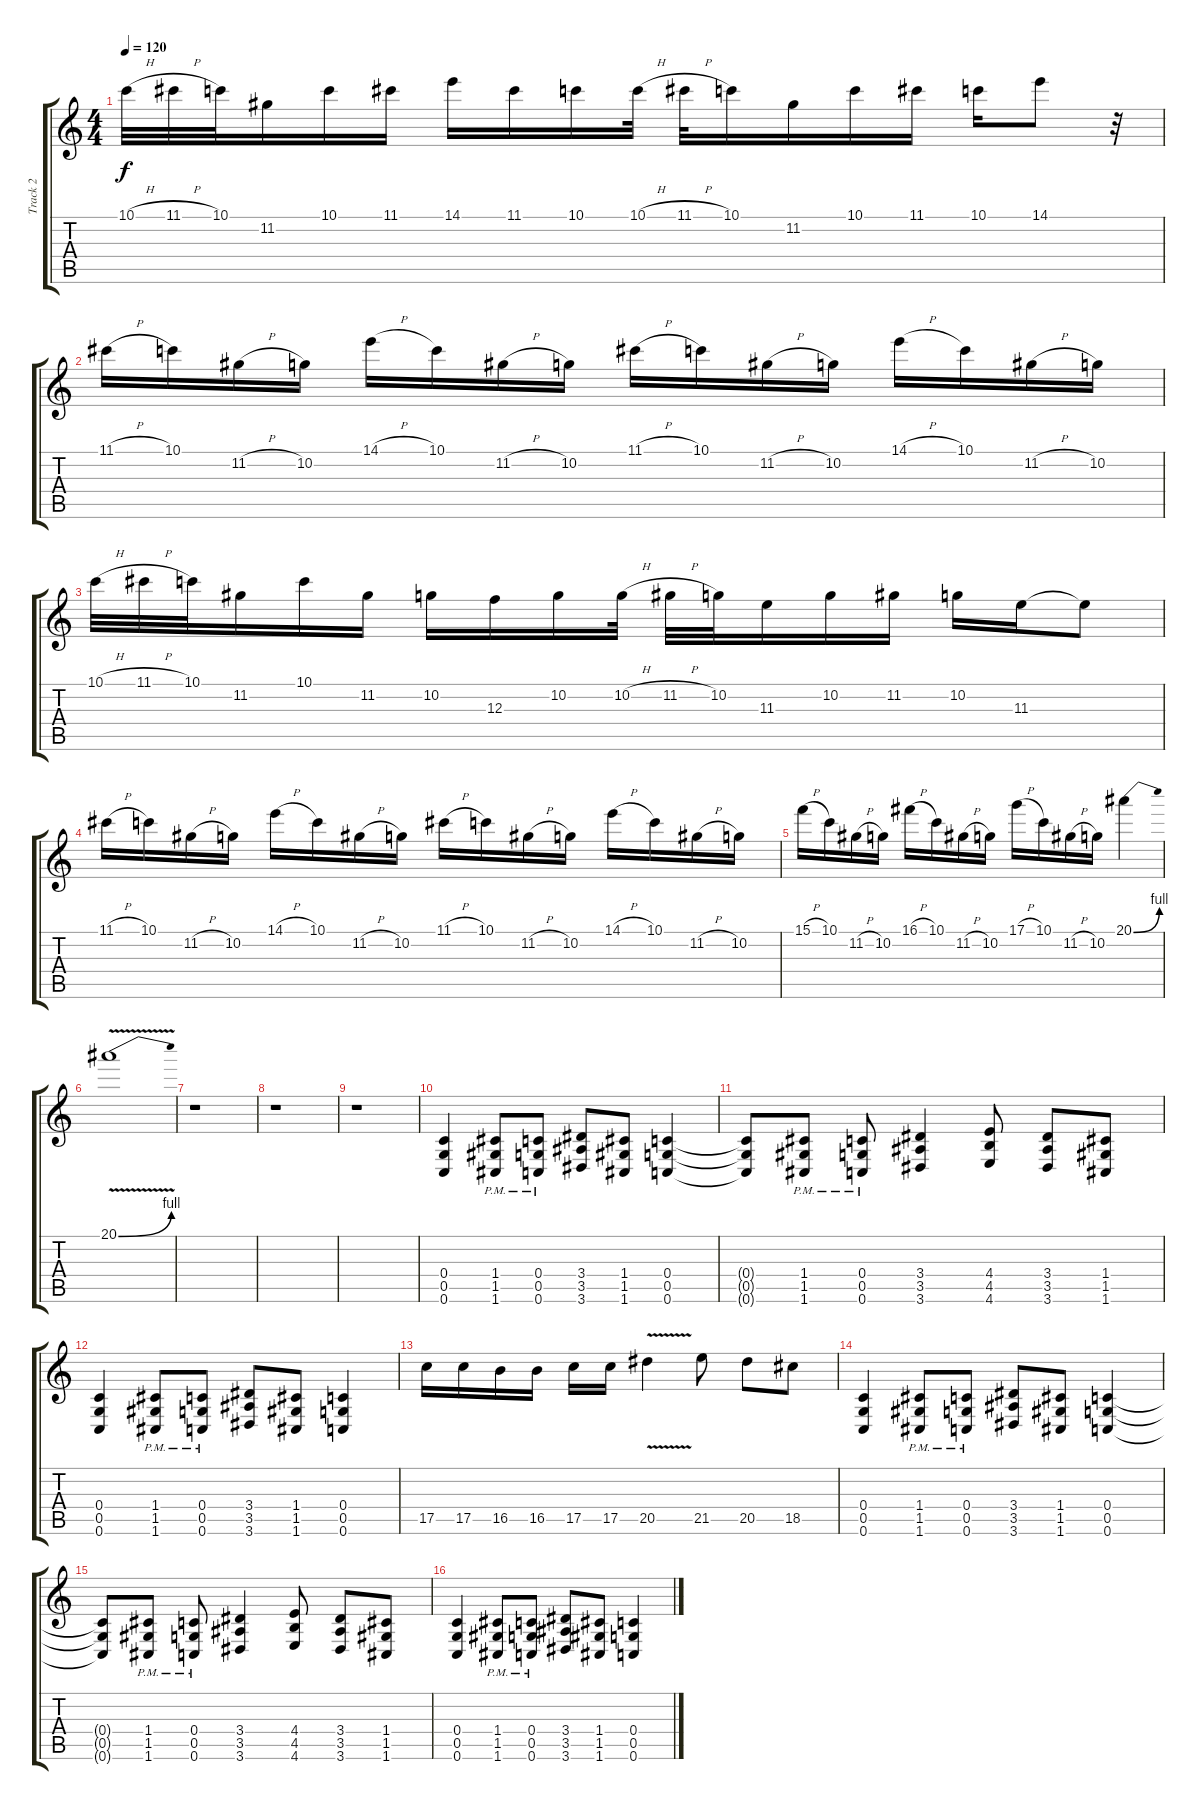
\track ("Track 2" "Track 2") {instrument distortionguitar}
\staff {score tabs}
\tuning (D4 A3 F3 C3 G2 C2) {hide}
\ts (4 4)
\tempo 120
\clef g2
\ks c
10.1{h}.32{dy f} 11.1{h}.32 10.1.32 11.2.16 10.1.16 11.1.16 14.1.16 11.1.16 10.1.16 10.1{h}.32 11.1{h}.32 10.1.16 11.2.16 10.1.16 11.1.16 10.1.16 14.1.8 r.32 |
11.1{h}.16 10.1.16 11.2{h}.16 10.2.16 14.1{h}.16 10.1.16 11.2{h}.16 10.2.16 11.1{h}.16 10.1.16 11.2{h}.16 10.2.16 14.1{h}.16 10.1.16 11.2{h}.16 10.2.16 |
10.1{h}.32 11.1{h}.32 10.1.32 11.2.16 10.1.16 11.2.16 10.2.16 12.3.16 10.2.16 10.2{h}.32 11.2{h}.32 10.2.32 11.3.16 10.2.16 11.2.16 10.2.16 11.3.16 11.3{t}.8 |
11.1{h}.16 10.1.16 11.2{h}.16 10.2.16 14.1{h}.16 10.1.16 11.2{h}.16 10.2.16 11.1{h}.16 10.1.16 11.2{h}.16 10.2.16 14.1{h}.16 10.1.16 11.2{h}.16 10.2.16 |
15.1{h}.16 10.1.16 11.2{h}.16 10.2.16 16.1{h}.16 10.1.16 11.2{h}.16 10.2.16 17.1{h}.16 10.1.16 11.2{h}.16 10.2.16 20.1{be (bend 0 0 60 4)}.4 |
20.1{be (bend 0 0 60 4) v}.1 |
r.1 |
r.1 |
r.1 |
(0.4 0.5 0.6).4 (1.4{pm} 1.5{pm} 1.6{pm}).8 (0.4{pm} 0.5{pm} 0.6{pm}).8 (3.4 3.5 3.6).8 (1.4 1.5 1.6).8 (0.4 0.5 0.6).4 |
(0.4{t} 0.5{t} 0.6{t}).8 (1.4{pm} 1.5{pm} 1.6{pm}).8 (0.4{pm} 0.5{pm} 0.6{pm}).8 (3.4 3.5 3.6).4 (4.4 4.5 4.6).8 (3.4 3.5 3.6).8 (1.4 1.5 1.6).8 |
(0.4 0.5 0.6).4 (1.4{pm} 1.5{pm} 1.6{pm}).8 (0.4{pm} 0.5{pm} 0.6{pm}).8 (3.4 3.5 3.6).8 (1.4 1.5 1.6).8 (0.4 0.5 0.6).4 |
17.5.16 17.5.16 16.5.16 16.5.16 17.5.16 17.5.16 20.5{v}.4 21.5.8 20.5.8 18.5.8 |
(0.4 0.5 0.6).4 (1.4{pm} 1.5{pm} 1.6{pm}).8 (0.4{pm} 0.5{pm} 0.6{pm}).8 (3.4 3.5 3.6).8 (1.4 1.5 1.6).8 (0.4 0.5 0.6).4 |
(0.4{t} 0.5{t} 0.6{t}).8 (1.4{pm} 1.5{pm} 1.6{pm}).8 (0.4{pm} 0.5{pm} 0.6{pm}).8 (3.4 3.5 3.6).4 (4.4 4.5 4.6).8 (3.4 3.5 3.6).8 (1.4 1.5 1.6).8 |
(0.4 0.5 0.6).4 (1.4{pm} 1.5{pm} 1.6{pm}).8 (0.4{pm} 0.5{pm} 0.6{pm}).8 (3.4 3.5 3.6).8 (1.4 1.5 1.6).8 (0.4 0.5 0.6).4
